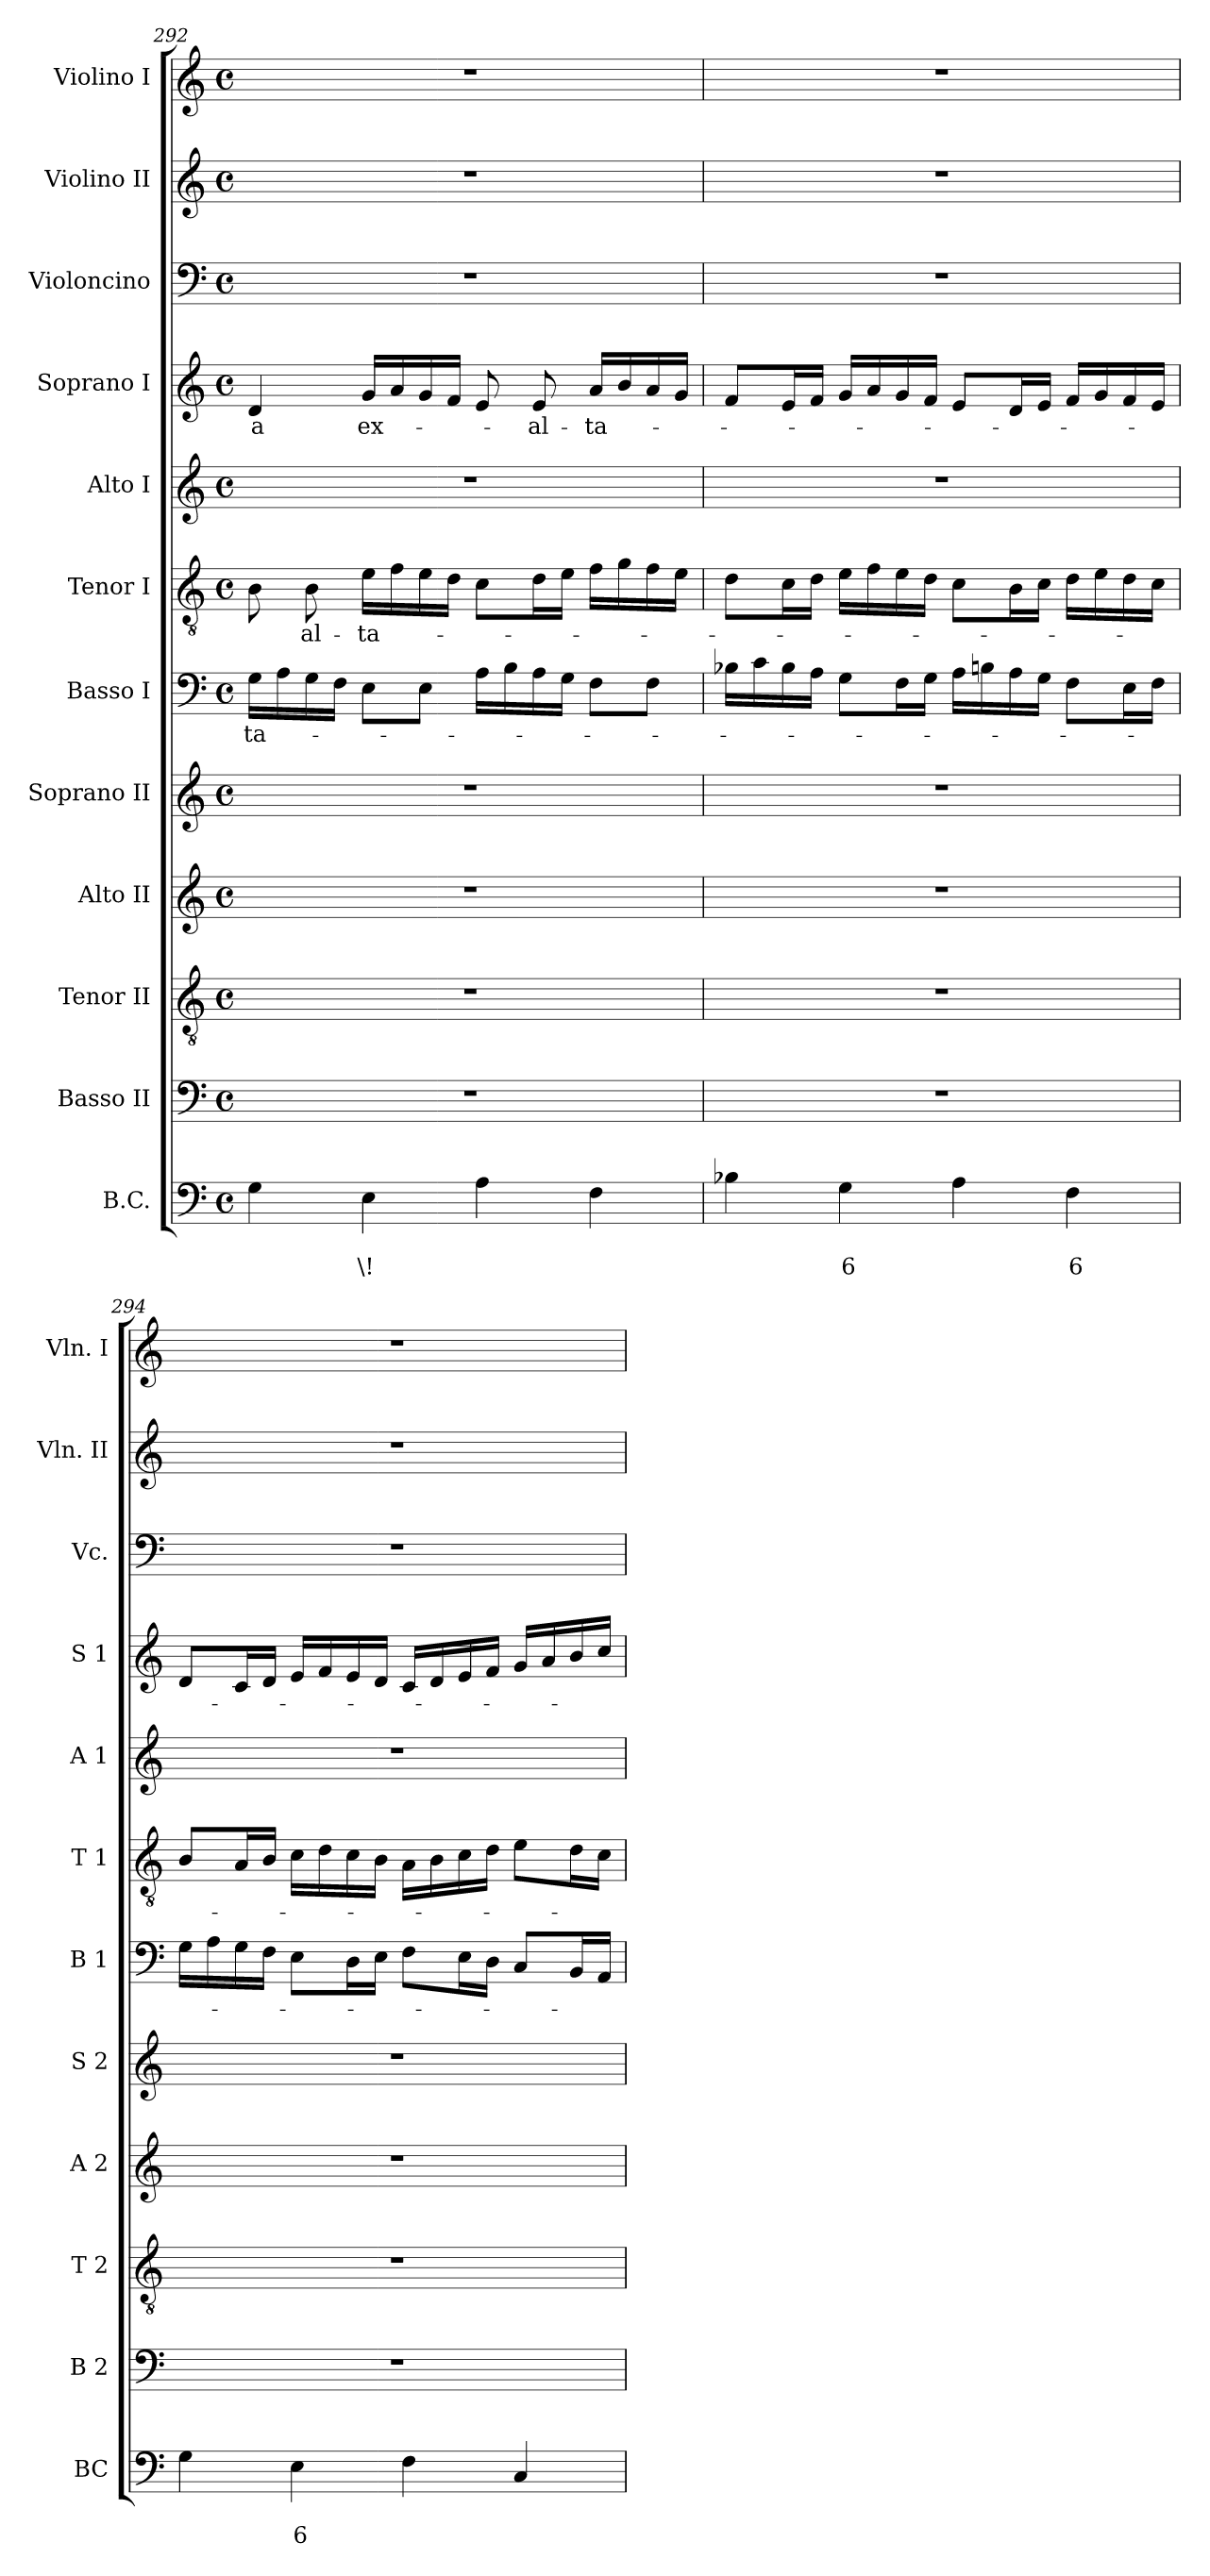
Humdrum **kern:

**kern	**text	**text	**kern	**kern	**kern	**kern	**kern	**text	**kern	**text	**kern	**kern	**text	**kern	**kern	**kern
*part12	*part12	*part12	*part11	*part10	*part9	*part8	*part7	*part7	*part6	*part6	*part5	*part4	*part4	*part3	*part2	*part1
*staff12	*staff12	*staff12	*staff11	*staff10	*staff9	*staff8	*staff7	*staff7	*staff6	*staff6	*staff5	*staff4	*staff4	*staff3	*staff2	*staff1
*I"B.C.	*	*	*I"Basso II	*I"Tenor II	*I"Alto II	*I"Soprano II	*I"Basso I	*	*I"Tenor I	*	*I"Alto I	*I"Soprano I	*	*I"Violoncino	*I"Violino II	*I"Violino I
*I'BC	*	*	*I'B 2	*I'T 2	*I'A 2	*I'S 2	*I'B 1	*	*I'T 1	*	*I'A 1	*I'S 1	*	*I'Vc.	*I'Vln. II	*I'Vln. I
*clefF4	*	*	*clefF4	*clefGv2	*clefG2	*clefG2	*clefF4	*	*clefGv2	*	*clefG2	*clefG2	*	*clefF4	*clefG2	*clefG2
*k[]	*	*	*k[]	*k[]	*k[]	*k[]	*k[]	*	*k[]	*	*k[]	*k[]	*	*k[]	*k[]	*k[]
*C:	*	*	*C:	*C:	*C:	*C:	*C:	*	*C:	*	*C:	*C:	*	*C:	*C:	*C:
*M4/4	*	*	*M4/4	*M4/4	*M4/4	*M4/4	*M4/4	*	*M4/4	*	*M4/4	*M4/4	*	*M4/4	*M4/4	*M4/4
*met(c)	*	*	*met(c)	*met(c)	*met(c)	*met(c)	*met(c)	*	*met(c)	*	*met(c)	*met(c)	*	*met(c)	*met(c)	*met(c)
=292	=292	=292	=292	=292	=292	=292	=292	=292	=292	=292	=292	=292	=292	=292	=292	=292
!	!	!	!	!	!	!	!	!LO:LY:b	!	!	!	!	!	!	!	!
!	!	!	!	!	!	!	!	!	!	!	!	!	!LO:LY:b	!	!	!
4G\	.	.	1r	1r	1r	1r	16G\LL	-ta-	8B\	.	1r	4d/	-a	1r	1r	1r
.	.	.	.	.	.	.	16A\	.	.	.	.	.	.	.	.	.
!	!	!	!	!	!	!	!	!	!	!LO:LY:b	!	!	!	!	!	!
.	.	.	.	.	.	.	16G\	.	8B\	-al-	.	.	.	.	.	.
.	.	.	.	.	.	.	16F\JJ	.	.	.	.	.	.	.	.	.
!	!	!LO:LY:b	!	!	!	!	!	!	!	!	!	!	!	!	!	!
!	!	!	!	!	!	!	!	!	!	!LO:LY:b	!	!	!	!	!	!
!	!	!	!	!	!	!	!	!	!	!	!	!	!LO:LY:b	!	!	!
4E\	.	\!	.	.	.	.	8E\L	.	16e\LL	-ta-	.	16g/LL	ex-	.	.	.
.	.	.	.	.	.	.	.	.	16f\	.	.	16a/	.	.	.	.
.	.	.	.	.	.	.	8E\J	.	16e\	.	.	16g/	.	.	.	.
.	.	.	.	.	.	.	.	.	16d\JJ	.	.	16f/JJ	.	.	.	.
4A\	.	.	.	.	.	.	16A\LL	.	8c\L	.	.	8e/	.	.	.	.
.	.	.	.	.	.	.	16B\	.	.	.	.	.	.	.	.	.
!	!	!	!	!	!	!	!	!	!	!	!	!	!LO:LY:b	!	!	!
.	.	.	.	.	.	.	16A\	.	16d\L	.	.	8e/	-al-	.	.	.
.	.	.	.	.	.	.	16G\JJ	.	16e\JJ	.	.	.	.	.	.	.
!	!	!	!	!	!	!	!	!	!	!	!	!	!LO:LY:b	!	!	!
4F\	.	.	.	.	.	.	8F\L	.	16f\LL	.	.	16a/LL	-ta-	.	.	.
.	.	.	.	.	.	.	.	.	16g\	.	.	16b/	.	.	.	.
.	.	.	.	.	.	.	8F\J	.	16f\	.	.	16a/	.	.	.	.
.	.	.	.	.	.	.	.	.	16e\JJ	.	.	16g/JJ	.	.	.	.
=293	=293	=293	=293	=293	=293	=293	=293	=293	=293	=293	=293	=293	=293	=293	=293	=293
4B-X\	.	.	1r	1r	1r	1r	16B-X\LL	.	8d\L	.	1r	8f/L	.	1r	1r	1r
.	.	.	.	.	.	.	16c\	.	.	.	.	.	.	.	.	.
.	.	.	.	.	.	.	16B-\	.	16c\L	.	.	16e/L	.	.	.	.
.	.	.	.	.	.	.	16A\JJ	.	16d\JJ	.	.	16f/JJ	.	.	.	.
!	!	!LO:LY:b	!	!	!	!	!	!	!	!	!	!	!	!	!	!
4G\	.	6	.	.	.	.	8G\L	.	16e\LL	.	.	16g/LL	.	.	.	.
.	.	.	.	.	.	.	.	.	16f\	.	.	16a/	.	.	.	.
.	.	.	.	.	.	.	16F\L	.	16e\	.	.	16g/	.	.	.	.
.	.	.	.	.	.	.	16G\JJ	.	16d\JJ	.	.	16f/JJ	.	.	.	.
4A\	.	.	.	.	.	.	16A\LL	.	8c\L	.	.	8e/L	.	.	.	.
.	.	.	.	.	.	.	16Bn\	.	.	.	.	.	.	.	.	.
.	.	.	.	.	.	.	16A\	.	16B\L	.	.	16d/L	.	.	.	.
.	.	.	.	.	.	.	16G\JJ	.	16c\JJ	.	.	16e/JJ	.	.	.	.
!	!	!LO:LY:b	!	!	!	!	!	!	!	!	!	!	!	!	!	!
4F\	.	6	.	.	.	.	8F\L	.	16d\LL	.	.	16f/LL	.	.	.	.
.	.	.	.	.	.	.	.	.	16e\	.	.	16g/	.	.	.	.
.	.	.	.	.	.	.	16E\L	.	16d\	.	.	16f/	.	.	.	.
.	.	.	.	.	.	.	16F\JJ	.	16c\JJ	.	.	16e/JJ	.	.	.	.
!!LO:LB:g=z
=294	=294	=294	=294	=294	=294	=294	=294	=294	=294	=294	=294	=294	=294	=294	=294	=294
4G\	.	.	1r	1r	1r	1r	16G\LL	.	8B/L	.	1r	8d/L	.	1r	1r	1r
.	.	.	.	.	.	.	16A\	.	.	.	.	.	.	.	.	.
.	.	.	.	.	.	.	16G\	.	16A/L	.	.	16c/L	.	.	.	.
.	.	.	.	.	.	.	16F\JJ	.	16B/JJ	.	.	16d/JJ	.	.	.	.
!	!	!LO:LY:b	!	!	!	!	!	!	!	!	!	!	!	!	!	!
4E\	.	6	.	.	.	.	8E\L	.	16c\LL	.	.	16e/LL	.	.	.	.
.	.	.	.	.	.	.	.	.	16d\	.	.	16f/	.	.	.	.
.	.	.	.	.	.	.	16D\L	.	16c\	.	.	16e/	.	.	.	.
.	.	.	.	.	.	.	16E\JJ	.	16B\JJ	.	.	16d/JJ	.	.	.	.
4F\	.	.	.	.	.	.	8F\L	.	16A\LL	.	.	16c/LL	.	.	.	.
.	.	.	.	.	.	.	.	.	16B\	.	.	16d/	.	.	.	.
.	.	.	.	.	.	.	16E\L	.	16c\	.	.	16e/	.	.	.	.
.	.	.	.	.	.	.	16D\JJ	.	16d\JJ	.	.	16f/JJ	.	.	.	.
4C/	.	.	.	.	.	.	8C/L	.	8e\L	.	.	16g/LL	.	.	.	.
.	.	.	.	.	.	.	.	.	.	.	.	16a/	.	.	.	.
.	.	.	.	.	.	.	16BB/L	.	16d\L	.	.	16b/	.	.	.	.
.	.	.	.	.	.	.	16AA/JJ	.	16c\JJ	.	.	16cc/JJ	.	.	.	.
=	=	=	=	=	=	=	=	=	=	=	=	=	=	=	=	=
*-	*-	*-	*-	*-	*-	*-	*-	*-	*-	*-	*-	*-	*-	*-	*-	*-
